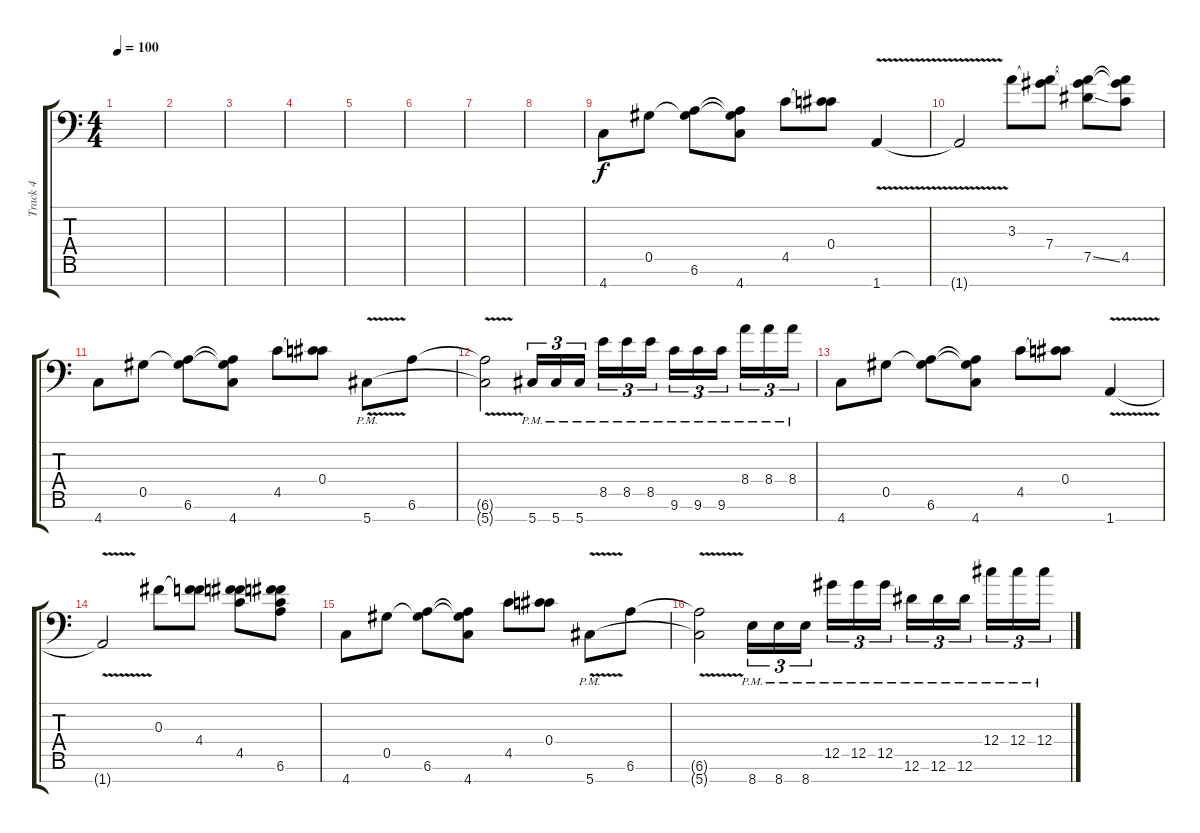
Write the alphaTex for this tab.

\track ("Track 4" "Track 4") {instrument distortionguitar}
\staff {score tabs}
\tuning (Eb4 Bb3 Gb3 Db3 Ab2 Eb2 Ab1) {hide}
\ts (4 4)
\tempo 100
\clef f4
\ks c
|
|
|
|
|
|
|
|
4.7.8{volume 11} 0.5.8 (0.5{t} 6.6).8 (0.5{t} 6.6{t} 4.7).8 4.5.8 (0.4 4.5{t}).8 1.7{v}.4 |
1.7{t}.2 3.3.8 (3.3{t} 7.4).8 (3.3{t} 7.4{t} 7.5{ss}).8 (3.3{t} 7.4{t} 4.5).8 |
4.7.8 0.5.8 (0.5{t} 6.6).8 (0.5{t} 6.6{t} 4.7).8 4.5.8 (0.4 4.5{t}).8 5.7{v pm}.8 6.6.8 |
(6.6{t} 5.7{t}).2 5.7{pm}.16{tu (3 2)} 5.7{pm}.16{tu (3 2)} 5.7{pm}.16{tu (3 2)} 8.5{pm}.16{tu (3 2)} 8.5{pm}.16{tu (3 2)} 8.5{pm}.16{tu (3 2)} 9.6{pm}.16{tu (3 2)} 9.6{pm}.16{tu (3 2)} 9.6{pm}.16{tu (3 2)} 8.4{pm}.16{tu (3 2)} 8.4{pm}.16{tu (3 2)} 8.4{pm}.16{tu (3 2)} |
4.7.8 0.5.8 (0.5{t} 6.6).8 (0.5{t} 6.6{t} 4.7).8 4.5.8 (0.4 4.5{t}).8 1.7{v}.4 |
1.7{t}.2 0.3.8 (0.3{t} 4.4).8 (0.3{t} 4.4{t} 4.5).8 (0.3{t} 4.4{t} 4.5{t} 6.6).8 |
4.7.8 0.5.8 (0.5{t} 6.6).8 (0.5{t} 6.6{t} 4.7).8 4.5.8 (0.4 4.5{t}).8 5.7{v pm}.8 6.6.8 |
(6.6{t} 5.7{t}).2 8.7{pm}.16{tu (3 2)} 8.7{pm}.16{tu (3 2)} 8.7{pm}.16{tu (3 2)} 12.5{pm}.16{tu (3 2)} 12.5{pm}.16{tu (3 2)} 12.5{pm}.16{tu (3 2)} 12.6{pm}.16{tu (3 2)} 12.6{pm}.16{tu (3 2)} 12.6{pm}.16{tu (3 2)} 12.4{pm}.16{tu (3 2)} 12.4{pm}.16{tu (3 2)} 12.4{pm}.16{tu (3 2)}
